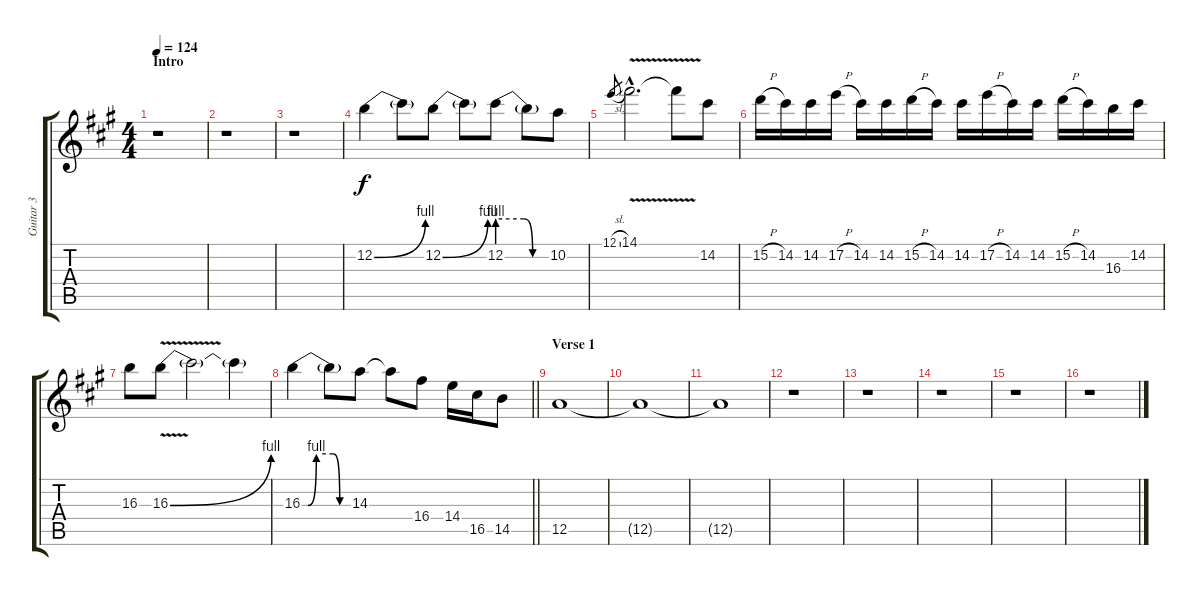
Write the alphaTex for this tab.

\track ("Guitar 3" "Guitar 3") {instrument distortionguitar}
\staff {score tabs}
\tuning (E4 B3 G3 D3 A2 E2) {hide}
\ts (4 4)
\section ("" "Intro")
\tempo 124
\clef g2
\ks a
r.1{dy f instrument distortionguitar} |
r.1 |
r.1 |
12.2{be (bend 0 0 60 4)}.4 12.2{t}.8 12.2{be (bend 0 0 60 4)}.8 12.2{t}.8 12.2{be (custom 0 4 30 4 40 0 60 0)}.8 12.2{t}.8 10.2.8 |
12.1{sl}.8{gr} 14.1{v hac}.2{d} 14.1{t}.8 14.2.8 |
15.2{h}.16 14.2.16 14.2.16 17.2{h}.16 14.2.16 14.2.16 15.2{h}.16 14.2.16 14.2.16 17.2{h}.16 14.2.16 14.2.16 15.2{h}.16 14.2.16 16.3.16 14.2.16 |
16.3.8 16.3{be (bend 0 0 60 4) v}.8 16.3{t}.2 16.3{t}.4 |
\barLineRight lightlight
16.3{be (custom 0 0 7 0 17 4 37 4 45 0 60 0)}.4 16.3{t}.8 14.3.8 14.3{t}.8 16.4.8 14.4.16 16.5.16 14.5.8 |
\section ("" "Verse 1")
12.5.1{volume 0} |
12.5{t}.1 |
12.5{t}.1 |
r.1 |
r.1 |
r.1 |
r.1 |
r.1
